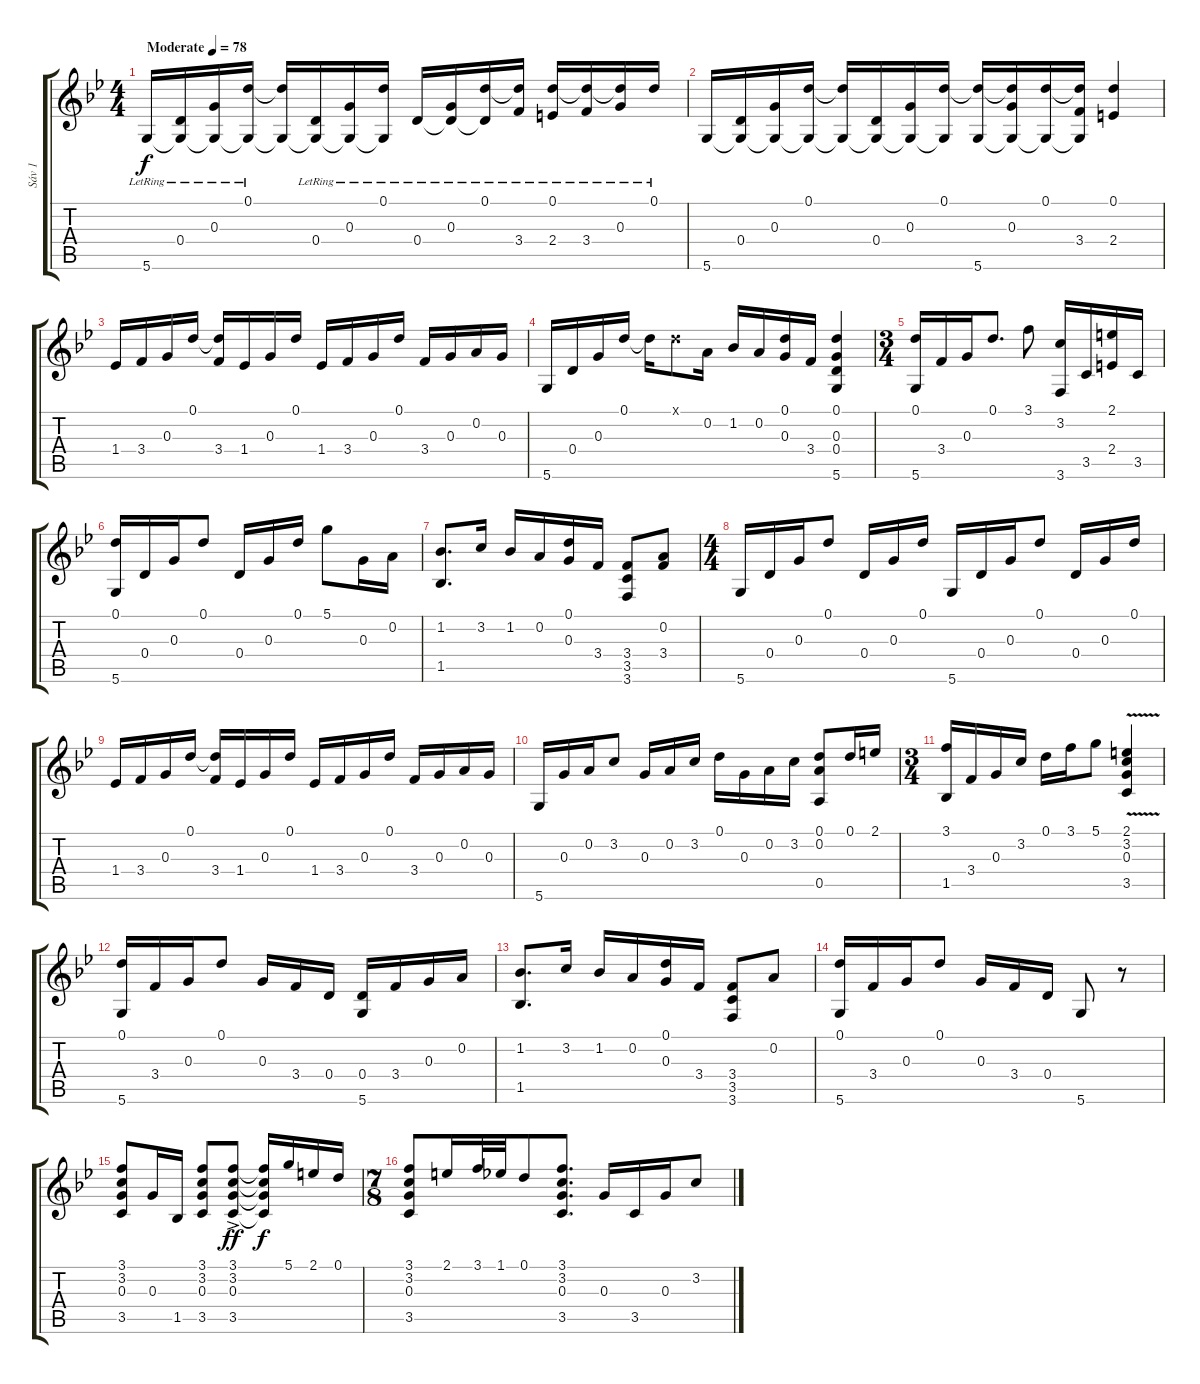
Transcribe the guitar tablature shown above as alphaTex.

\track ("Sáv 1" "Sáv 1") {instrument acousticguitarsteel}
\staff {score tabs}
\tuning (D4 A3 G3 D3 A2 D2) {hide}
\ts (4 4)
\tempo (78 "Moderate")
\clef g2
\ks bb
5.6{lr}.16{dy f instrument acousticguitarsteel} (0.4{lr} 5.6{t}).16 (0.3{lr} 5.6{t}).16 (0.1{lr} 5.6{t}).16 (0.1{t} 5.6{t}).16 (0.4{lr} 5.6{t}).16 (0.3{lr} 5.6{t}).16 (0.1{lr} 5.6{t}).16 0.4{lr}.16 (0.3{lr} 0.4{t}).16 (0.1{lr} 0.4{t}).16 (0.1{t} 3.4{lr}).16 (0.1{lr} 2.4{lr}).16 (0.1{t} 3.4{lr}).16 (0.1{t} 0.3{lr}).16 0.1{lr}.16 |
5.6.16 (0.4 5.6{t}).16 (0.3 5.6{t}).16 (0.1 5.6{t}).16 (0.1{t} 5.6{t}).16 (0.4 5.6{t}).16 (0.3 5.6{t}).16 (0.1 5.6{t}).16 (0.1{t} 5.6).16 (0.1{t} 0.3 5.6{t}).16 (0.1 5.6{t}).16 (0.1{t} 3.4 5.6{t}).16 (0.1 2.4).4 |
1.4.16 3.4.16 0.3.16 0.1.16 (0.1{t} 3.4).16 1.4.16 0.3.16 0.1.16 1.4.16 3.4.16 0.3.16 0.1.16 3.4.16 0.3.16 0.2.16 0.3.16 |
5.6.16 0.4.16 0.3.16 0.1.16 0.1{t}.16 0.1{x}.8 0.2.16 1.2.16 0.2.16 (0.1 0.3).16 3.4.16 (0.1 0.3 0.4 5.6).4 |
\ts (3 4)
(0.1 5.6).16 3.4.16 0.3.16 0.1.8{d} 3.1.8 (3.2 3.6).16 3.5.16 (2.1 2.4).16 3.5.16 |
(0.1 5.6).16 0.4.16 0.3.16 0.1.8 0.4.16 0.3.16 0.1.16 5.1.8 0.3.16 0.2.16 |
(1.2 1.5).8{d} 3.2.16 1.2.16 0.2.16 (0.1 0.3).16 3.4.16 (3.4 3.5 3.6).8 (0.2 3.4).8 |
\ts (4 4)
5.6.16 0.4.16 0.3.16 0.1.8 0.4.16 0.3.16 0.1.16 5.6.16 0.4.16 0.3.16 0.1.8 0.4.16 0.3.16 0.1.16 |
1.4.16 3.4.16 0.3.16 0.1.16 (0.1{t} 3.4).16 1.4.16 0.3.16 0.1.16 1.4.16 3.4.16 0.3.16 0.1.16 3.4.16 0.3.16 0.2.16 0.3.16 |
5.6.16 0.3.16 0.2.16 3.2.8 0.3.16 0.2.16 3.2.16 0.1.16 0.3.16 0.2.16 3.2.16 (0.1 0.2 0.5).8 0.1.16 2.1.16 |
\ts (3 4)
(3.1 1.5).16 3.4.16 0.3.16 3.2.16 0.1.16 3.1.16 5.1.8 (2.1 3.2 0.3 3.5{v}).4 |
(0.1 5.6).16 3.4.16 0.3.16 0.1.8 0.3.16 3.4.16 0.4.16 (0.4 5.6).16 3.4.16 0.3.16 0.2.16 |
(1.2 1.5).8{d} 3.2.16 1.2.16 0.2.16 (0.1 0.3).16 3.4.16 (3.4 3.5 3.6).8 0.2.8 |
(0.1 5.6).16 3.4.16 0.3.16 0.1.8 0.3.16 3.4.16 0.4.16 5.6.8 r.8 |
(3.1 3.2 0.3 3.5).8 0.3.16 1.5.16 (3.1 3.2 0.3 3.5).8 (3.1{ac} 3.2{ac} 0.3{ac} 3.5{ac}).8{dy ff} (3.1{t} 3.2{t} 0.3{t} 3.5{t}).16{dy f} 5.1.16 2.1.16 0.1.16 |
\ts (7 8)
(3.1 3.2 0.3 3.5).8 2.1.16 3.1.32 1.1.32 0.1.8 (3.1 3.2 0.3 3.5).8{d} 0.3.16 3.5.16 0.3.16 3.2.8
